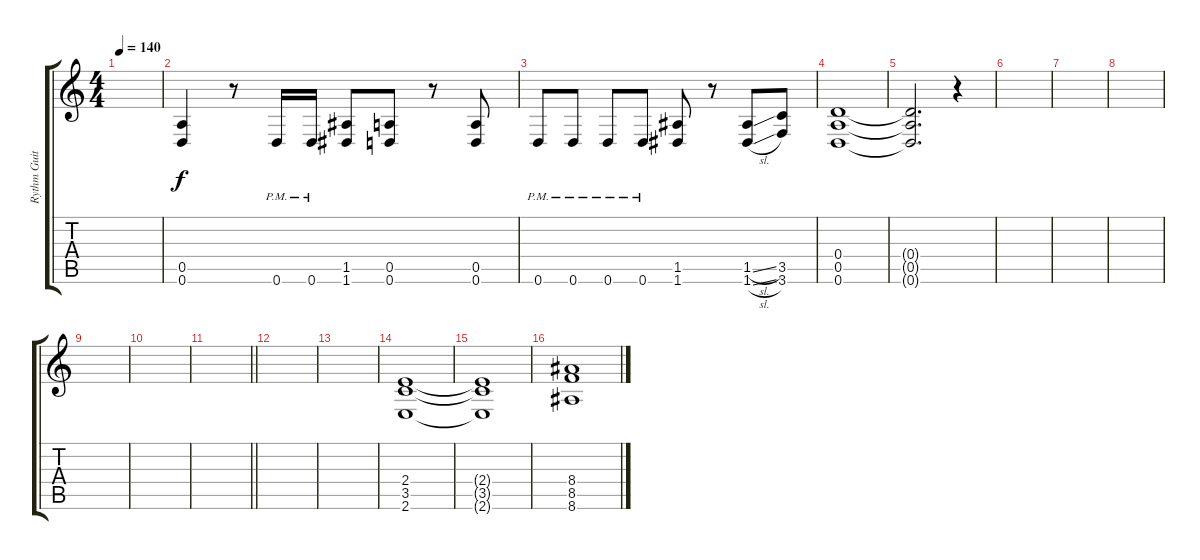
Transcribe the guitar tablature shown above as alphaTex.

\track ("Rythm Guitar 2" "Rythm Guit") {instrument distortionguitar}
\staff {score tabs}
\tuning (E4 B3 G3 D3 A2 D2) {hide}
\ts (4 4)
\tempo 140
\clef g2
\ks c
|
(0.5 0.6).4{volume 15} r.8 0.6{pm}.16 0.6{pm}.16 (1.5 1.6).8 (0.5 0.6).8 r.8 (0.5 0.6).8 |
0.6{pm}.8 0.6{pm}.8 0.6{pm}.8 0.6{pm}.8 (1.5 1.6).8 r.8 (1.5{sl} 1.6{sl}).8 (3.5 3.6).8 |
(0.4 0.5 0.6).1 |
(0.4{t} 0.5{t} 0.6{t}).2{d} r.4 |
|
|
|
|
|
\barLineRight lightlight
|
|
|
(2.4 3.5 2.6).1 |
(2.4{t} 3.5{t} 2.6{t}).1 |
(8.4 8.5 8.6).1
